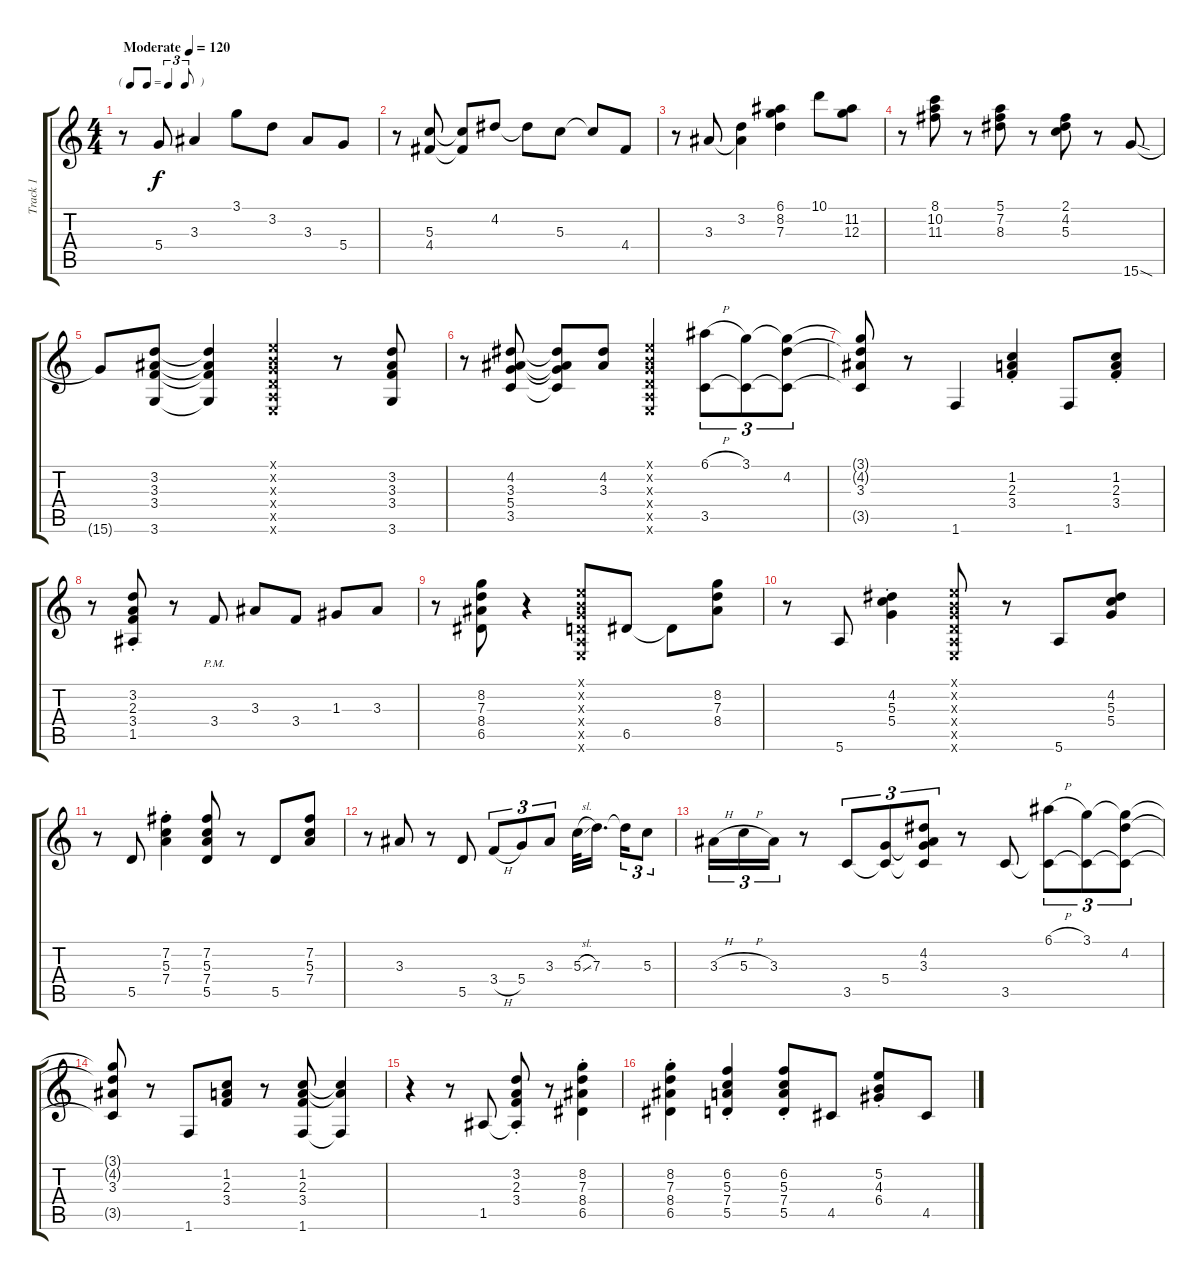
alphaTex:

\track ("Track 1" "Track 1") {instrument electricguitarjazz}
\staff {score tabs}
\tuning (E4 B3 G3 D3 A2 E2) {hide}
\ts (4 4)
\tf triplet8th
\tempo (120 "Moderate")
\clef g2
\ks c
r.8{dy f instrument electricguitarjazz} 5.4.8 3.3.4 3.1.8 3.2.8 3.3.8 5.4.8 |
r.8 (5.3 4.4).8 (5.3{t} 4.4{t}).8 4.2.8 4.2{t}.8 5.3.8 5.3{t}.8 4.4.8 |
r.8 3.3.8 (3.2 3.3{t}).4 (6.1 8.2 7.3).4 10.1.8 (11.2 12.3).8 |
r.8 (8.1 10.2 11.3).8 r.8 (5.1 7.2 8.3).8 r.8 (2.1 4.2 5.3).8 r.8 15.6{sod}.8 |
15.6{t}.8 (3.2 3.3 3.4 3.6).8 (3.2{t} 3.3{t} 3.4{t} 3.6{t}).4 (0.1{x} 0.2{x} 0.3{x} 0.4{x} 0.5{x} 0.6{x}).4 r.8 (3.2 3.3 3.4 3.6).8 |
r.8 (4.2 3.3 5.4 3.5).8 (4.2{t} 3.3{t} 5.4{t} 3.5{t}).8 (4.2 3.3).8 (0.1{x} 0.2{x} 0.3{x} 0.4{x} 0.5{x} 0.6{x}).4 (6.1{h} 3.5).8{tu (3 2)} (3.1 3.5{t}).8{tu (3 2)} (3.1{t} 4.2 3.5{t}).8{tu (3 2)} |
(3.1{t} 4.2{t} 3.3 3.5{t}).8 r.8 1.6.4 (1.2{st} 2.3{st} 3.4{st}).4 1.6.8 (1.2{st} 2.3{st} 3.4{st}).8 |
r.8 (3.2 2.3{st} 3.4 1.5).8 r.8 3.4{pm}.8 3.3.8 3.4.8 1.3.8 3.3.8 |
r.8 (8.2 7.3 8.4 6.5).8 r.4 (0.1{x} 0.2{x} 0.3{x} 0.4{x} 0.5{x} 0.6{x}).8 6.5.8 6.5{t}.8 (8.2 7.3 8.4).8 |
r.8 5.6.8 (4.2{st} 5.3{st} 5.4{st}).4 (0.1{x} 0.2{x} 0.3{x} 0.4{x} 0.5{x} 0.6{x}).8 r.8 5.6.8 (4.2 5.3 5.4).8 |
r.8 5.5.8 (7.2{st} 5.3{st} 7.4{st}).4 (7.2 5.3 7.4 5.5).8 r.8 5.5.8 (7.2 5.3 7.4).8 |
r.8 3.3.8 r.8 5.5.8 3.4{h}.8{tu (3 2)} 5.4.8{tu (3 2)} 3.3.8{tu (3 2)} 5.3{sl}.32 7.3.16{d beam splitsecondary} 7.3{t}.16{tu (3 2)} 5.3.8{tu (3 2)} |
3.3{h}.16{tu (3 2)} 5.3{h}.16{tu (3 2)} 3.3.16{tu (3 2)} r.8 3.5.8{tu (3 2)} (5.4 3.5{t}).8{tu (3 2)} (4.2 3.3 5.4{t} 3.5{t}).8{tu (3 2)} r.8 3.5.8 (6.1{h} 3.5{t}).8{tu (3 2)} (3.1 3.5{t}).8{tu (3 2)} (3.1{t} 4.2 3.5{t}).8{tu (3 2)} |
(3.1{t} 4.2{t} 3.3 3.5{t}).8 r.8 1.6.8 (1.2 2.3 3.4).8 r.8 (1.2 2.3 3.4 1.6).8 (1.2{t} 2.3{t} 1.6{t}).4 |
r.4 r.8 1.5.8 (3.2{st} 2.3{st} 3.4{st} 1.5{t}).8 r.8 (8.2{st} 7.3{st} 8.4{st} 6.5{st}).4 |
(8.2{st} 7.3{st} 8.4{st} 6.5{st}).4 (6.2{st} 5.3{st} 7.4{st} 5.5{st}).4 (6.2{st} 5.3{st} 7.4{st} 5.5{st}).8 4.5.8 (5.2{st} 4.3{st} 6.4{st}).8 4.5.8
